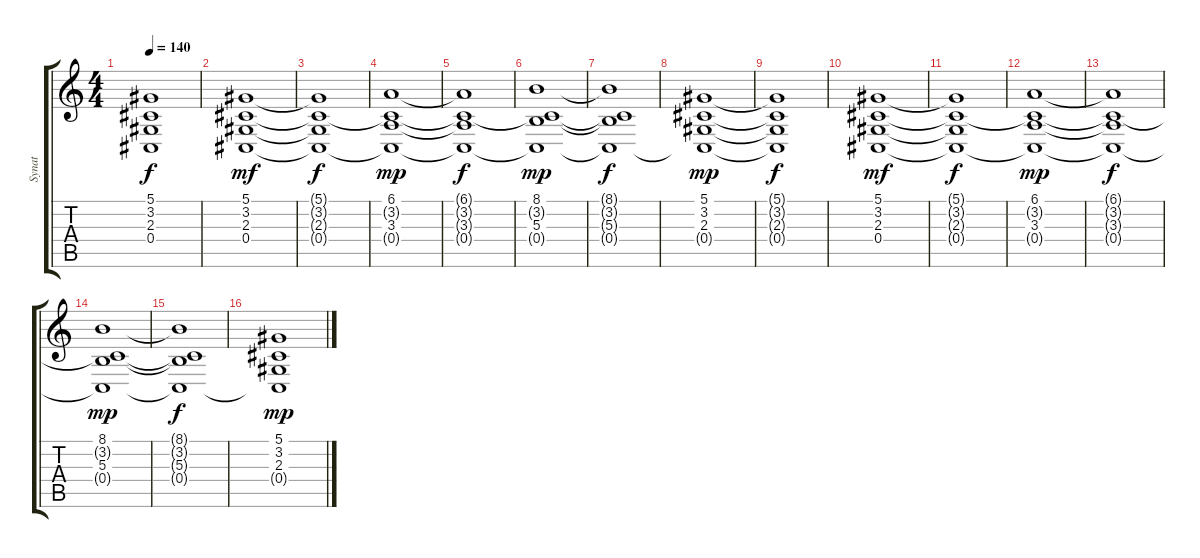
\track ("Synat" "Synat") {instrument stringensemble1}
\staff {score tabs}
\tuning (Eb4 Bb3 Gb3 Db3 Ab2 Db2) {hide}
\ts (4 4)
\tempo 140
\clef g2
\ks c
(5.1{t} 3.2{t} 2.3{t} 0.4{t}).1{dy f} |
(5.1 3.2 2.3 0.4).1{dy mf} |
(5.1{t} 3.2{t} 2.3{t} 0.4{t}).1{dy f} |
(6.1 3.2{t} 3.3 0.4{t}).1{dy mp} |
(6.1{t} 3.2{t} 3.3{t} 0.4{t}).1{dy f} |
(8.1 3.2{t} 5.3 0.4{t}).1{dy mp} |
(8.1{t} 3.2{t} 5.3{t} 0.4{t}).1{dy f} |
(5.1 3.2 2.3 0.4{t}).1{dy mp} |
(5.1{t} 3.2{t} 2.3{t} 0.4{t}).1{dy f} |
(5.1 3.2 2.3 0.4).1{dy mf volume 7} |
(5.1{t} 3.2{t} 2.3{t} 0.4{t}).1{dy f} |
(6.1 3.2{t} 3.3 0.4{t}).1{dy mp} |
(6.1{t} 3.2{t} 3.3{t} 0.4{t}).1{dy f} |
(8.1 3.2{t} 5.3 0.4{t}).1{dy mp volume 5} |
(8.1{t} 3.2{t} 5.3{t} 0.4{t}).1{dy f} |
(5.1 3.2 2.3 0.4{t}).1{dy mp}
